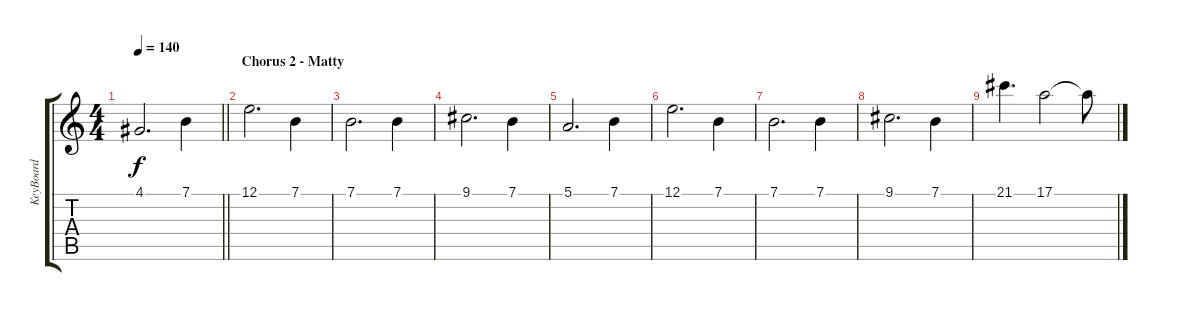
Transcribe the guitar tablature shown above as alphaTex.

\track ("KeyBoard" "KeyBoard") {instrument drawbarorgan}
\staff {score tabs}
\tuning (E4 B3 G3 D3 A2 E2) {hide}
\ts (4 4)
\tempo 140
\clef g2
\barLineRight lightlight
\ks c
4.1{t}.2{d dy f} 7.1.4 |
\section ("" "Chorus 2 - Matty")
12.1.2{d} 7.1.4 |
7.1.2{d} 7.1.4 |
9.1.2{d} 7.1.4 |
5.1.2{d} 7.1.4 |
12.1.2{d} 7.1.4 |
7.1.2{d} 7.1.4 |
9.1.2{d} 7.1.4 |
21.1.4{d} 17.1.2 17.1{t}.8
